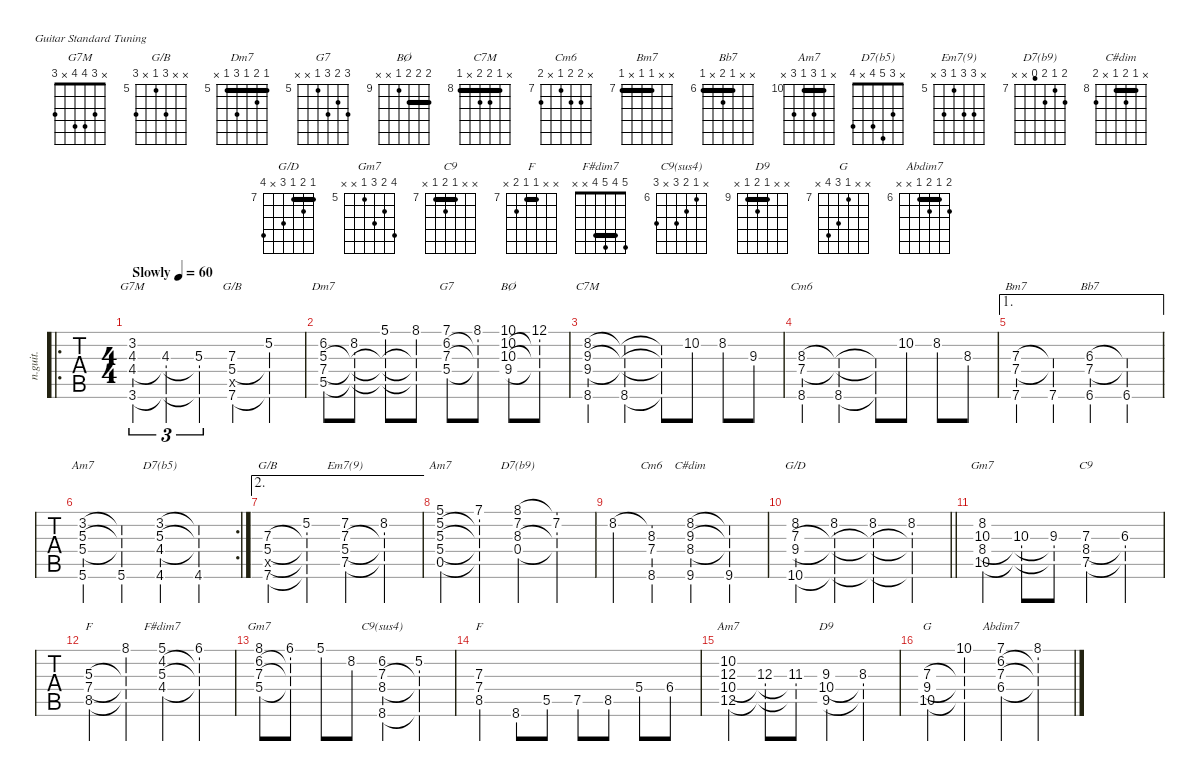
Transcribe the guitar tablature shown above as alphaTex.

\defaultSystemsLayout 4
\hideDynamics
\bracketExtendMode nobrackets
\otherSystemsTrackNameOrientation horizontal
\track ("Nylon Guitar" "n.guit.") {instrument acousticguitarnylon}
\staff {tabs}
\tuning (E4 B3 G3 D3 A2 E2)
\chord ("G7M" x 3 4 4 x 3) {showfingering false}
\chord ("G/B" x x 7 5 x 7) {firstfret 5 showfingering false}
\chord ("Dm7" 5 6 5 7 5 x) {firstfret 5 barre (5 5)}
\chord ("G7" 7 6 7 5 x x) {firstfret 5}
\chord ("BØ" 10 10 10 9 x x) {firstfret 9 showfingering false barre (10 10)}
\chord ("C7M" x 8 9 9 x 8) {firstfret 8 showfingering false barre 8}
\chord ("Cm6" x 8 8 7 x 8) {firstfret 7}
\chord ("Bm7" x x 7 7 x 7) {firstfret 7 showfingering false barre (7 7)}
\chord ("Bb7" x x 6 7 x 6) {firstfret 6 showfingering false barre 6}
\chord ("Am7" x 3 5 5 x 5) {showfingering false}
\chord ("D7(b5)" x 3 5 4 x 4) {showfingering false}
\chord ("Em7(9)" x 7 7 5 7 x) {firstfret 5 showfingering false}
\chord ("Am7" 5 5 5 5 0 x) {showfingering false barre (5 5 5)}
\chord ("D7(b9)" 8 7 8 6 x x) {firstfret 7 showfingering false}
\chord ("C#dim" x 8 9 8 x 9) {firstfret 8 showfingering false barre 8}
\chord ("G/D" 7 8 7 9 x 10) {firstfret 7 showfingering false barre 7}
\chord ("Gm7" x 8 10 8 10 x) {firstfret 8 showfingering false barre 8}
\chord ("C9" x x 7 8 7 x) {firstfret 7 showfingering false barre 7}
\chord ("F" x x 5 7 8 x) {firstfret 5 showfingering false}
\chord ("F#dim7" 5 4 5 4 x x) {showfingering false barre 4}
\chord ("Gm7" 8 6 7 5 x x) {firstfret 5 showfingering false}
\chord ("C9(sus4)" x 6 7 8 x 8) {firstfret 6 showfingering false}
\chord ("F" x x 7 7 8 x) {firstfret 7 showfingering false barre 7}
\chord ("Am7" x 10 12 10 12 x) {firstfret 10 showfingering false barre 10}
\chord ("D9" x x 9 10 9 x) {firstfret 9 showfingering false barre 9}
\chord ("G" x x 7 9 10 x) {firstfret 7 showfingering false}
\chord ("Abdim7" 7 6 7 6 x x) {firstfret 6 showfingering false barre 6}
\ro
\ts (4 4)
\tempo (60 "Slowly")
\clef g2
\ks g
(3.6{lf 2 acc forcenatural} 4.4{lf 4 acc #} 4.3{lf 5 acc forcenatural} 3.2{lf 3 acc forcenatural}).4{tu (3 2) ch "G7M" dy mf instrument acousticguitarnylon} (3.6{t acc forcenatural} 4.4{t acc #} 4.3{lf 5 acc forcenatural}).4{tu (3 2)} (3.6{t acc forcenatural} 4.4{t acc #} 5.3{lf 5 acc forcenatural}).4{tu (3 2)} (7.6{lf 4 acc forcenatural} 5.4{lf 2 acc forcenatural} 7.3{lf 5 acc forcenatural} 0.5{x acc forcenatural}).4{ch "G/B"} (5.4{t acc forcenatural} 7.6{t acc forcenatural} 5.2{lf 2 acc forcenatural}).4 |
(5.5{lf 2 acc forcenatural} 7.4{lf 4 acc forcenatural} 5.3{lf 2 acc forcenatural} 6.2{lf 3 acc forcenatural}).8{ch "Dm7"} (5.5{t acc forcenatural} 7.4{t acc forcenatural} 5.3{t acc forcenatural} 8.2{lf 5 acc forcenatural}).8 (5.5{t acc forcenatural} 7.4{t acc forcenatural} 5.3{t acc forcenatural} 5.1{lf 2 acc forcenatural}).8 (5.5{t acc forcenatural} 7.4{t acc forcenatural} 5.3{t acc forcenatural} 8.1{lf 5 acc forcenatural}).8 (5.4{lf 2 acc forcenatural} 7.3{lf 4 acc forcenatural} 6.2{lf 3 acc forcenatural} 7.1{lf 5 acc forcenatural}).8{ch "G7"} (5.4{t acc forcenatural} 7.3{t acc forcenatural} 6.2{t acc forcenatural} 8.1{lf 5 acc forcenatural}).8 (9.4{lf 2 acc forcenatural} 10.3{lf 4 acc forcenatural} 10.2{lf 4 acc forcenatural} 10.1{lf 4 acc forcenatural}).8{ch "BØ"} (9.4{t acc forcenatural} 10.3{t acc forcenatural} 10.2{t acc forcenatural} 12.1{lf 5 acc forcenatural}).8 |
(8.6{lf 2 acc forcenatural} 9.4{lf 4 acc forcenatural} 9.3{lf 5 acc forcenatural} 8.2{lf 3 acc forcenatural}).4{ch "C7M"} (8.6{lf 2 acc forcenatural} 9.4{t acc forcenatural} 9.3{t acc forcenatural} 8.2{t acc forcenatural}).4 (8.6{t acc forcenatural} 9.4{t acc forcenatural} 9.3{t acc forcenatural} 8.2{t acc forcenatural}).8 10.2{lf 5 acc forcenatural}.8 8.2{lf 3 acc forcenatural}.8 9.3{lf 5 acc forcenatural}.8 |
(8.6{lf 3 acc forcenatural} 7.4{lf 2 acc forcenatural} 8.3{lf 4 acc b}).4{ch "Cm6"} (8.6{lf 3 acc forcenatural} 7.4{t acc forcenatural} 8.3{t acc b}).4 (8.6{t acc forcenatural} 7.4{t acc forcenatural} 8.3{t acc b}).8 10.2{acc forcenatural}.8 8.2{acc forcenatural}.8 8.3{acc #}.8 |
\ae 1
(7.6{lf 3 acc forcenatural} 7.4{lf 4 acc forcenatural} 7.3{lf 5 acc forcenatural}).4{ch "Bm7"} (7.6{lf 3 acc forcenatural} 7.4{t acc forcenatural} 7.3{t acc forcenatural}).4 (6.6{lf 3 acc #} 7.4{lf 4 acc forcenatural} 6.3{lf 5 acc #}).4{ch "Bb7"} (6.6{acc #} 7.4{t acc forcenatural} 6.3{t acc #}).4 |
\rc 2
(5.6{lf 3 acc forcenatural} 5.4{lf 4 acc forcenatural} 5.3{lf 5 acc forcenatural} 3.2{lf 2 acc forcenatural}).4{ch "Am7"} (5.6{lf 3 acc forcenatural} 5.4{t acc forcenatural} 5.3{t acc forcenatural} 3.2{t acc forcenatural}).4 (4.6{lf 3 acc #} 4.4{lf 4 acc #} 5.3{lf 5 acc forcenatural} 3.2{lf 2 acc forcenatural}).4{ch "D7(b5)"} (4.6{lf 3 acc #} 4.4{t acc #} 5.3{t acc forcenatural} 3.2{t acc forcenatural}).4 |
\ae 2
(7.6{lf 4 acc forcenatural} 5.4{lf 2 acc forcenatural} 7.3{lf 5 acc forcenatural} 0.5{x acc forcenatural}).4{ch "G/B"} (7.6{t lf 4 acc forcenatural} 5.4{t lf 2 acc forcenatural} 7.3{t lf 5 acc forcenatural} 0.5{x t acc forcenatural} 5.2{acc forcenatural}).4 (7.5{lf 3 acc forcenatural} 5.4{lf 2 acc forcenatural} 7.3{lf 4 acc forcenatural} 7.2{lf 5 acc #}).4{ch "Em7(9)"} (7.5{t acc forcenatural} 5.4{t acc forcenatural} 7.3{t acc forcenatural} 8.2{lf 5 acc forcenatural}).4 |
(0.5{acc forcenatural} 5.4{lf 2 acc forcenatural} 5.3{lf 2 acc forcenatural} 5.2{lf 2 acc forcenatural} 5.1{lf 2 acc forcenatural}).4{ch "Am7"} (0.5{t acc forcenatural} 5.4{t acc forcenatural} 5.3{t acc forcenatural} 5.2{t acc forcenatural} 7.1{lf 4 acc forcenatural}).4 (0.4{acc forcenatural} 8.3{lf 3 acc #} 7.2{lf 2 acc #} 8.1{lf 4 acc forcenatural}).4{ch "D7(b9)"} (7.2{lf 2 acc #} 8.3{t acc #} 0.4{t acc forcenatural} 8.1{t acc forcenatural}).4 |
8.2{lf 5 acc forcenatural}.4 (8.2{t acc forcenatural} 8.3{lf 4 acc #} 7.4{lf 2 acc forcenatural} 8.6{lf 3 acc forcenatural}).4{ch "Cm6"} (9.6{lf 3 acc #} 8.4{lf 2 acc #} 9.3{lf 4 acc forcenatural} 8.2{lf 2 acc forcenatural}).4{ch "C#dim"} (9.6{acc #} 8.4{t acc #} 9.3{t acc forcenatural} 8.2{t acc forcenatural}).4 |
\barLineRight lightlight
(10.6{lf 5 acc forcenatural} 9.4{lf 4 acc forcenatural} 7.3{lf 2 acc forcenatural} 8.2{lf 3 acc forcenatural}).4{ch "G/D"} (10.6{t acc forcenatural} 9.4{t acc forcenatural} 7.3{t acc forcenatural} 8.2{acc forcenatural}).4 (10.6{t acc forcenatural} 9.4{t acc forcenatural} 7.3{t acc forcenatural} 8.2{acc forcenatural}).4 (10.6{t acc forcenatural} 9.4{t acc forcenatural} 7.3{t acc forcenatural} 8.2{acc forcenatural}).4 |
(10.5{lf 4 acc forcenatural} 8.4{lf 2 acc #} 10.3{lf 5 acc forcenatural} 8.2{lf 2 acc forcenatural}).4{ch "Gm7"} (10.5{t acc forcenatural} 8.4{t acc #} 10.3{lf 5 acc forcenatural}).8 (10.5{t acc forcenatural} 8.4{t acc #} 9.3{lf 3 acc forcenatural}).8 (7.5{lf 3 acc forcenatural} 8.4{lf 5 acc #} 7.3{lf 4 acc forcenatural}).4{ch "C9"} (7.5{t lf 3 acc forcenatural} 8.4{t lf 5 acc #} 6.3{lf 4 acc #}).4 |
(8.5{lf 4 acc forcenatural} 7.4{lf 3 acc forcenatural} 5.3{lf 2 acc forcenatural}).4{ch "F"} (8.5{t acc forcenatural} 7.4{t acc forcenatural} 5.3{t acc forcenatural} 8.1{lf 5 acc forcenatural}).4 (5.1{lf 5 acc forcenatural} 4.2{lf 3 acc #} 5.3{lf 4 acc forcenatural} 4.4{lf 2 acc #}).4{ch "F#dim7"} (6.1{lf 5 acc #} 4.2{t acc #} 5.3{t acc forcenatural} 4.4{t acc #}).4 |
(5.4{lf 2 acc forcenatural} 7.3{lf 4 acc forcenatural} 6.2{lf 3 acc forcenatural} 8.1{lf 5 acc forcenatural}).8{ch "Gm7"} (5.4{t acc forcenatural} 7.3{t acc forcenatural} 6.2{t acc forcenatural} 6.1{lf 3 acc #}).8 5.1{lf 2 acc forcenatural}.8 8.2{lf 5 acc forcenatural}.8 (8.6{lf 4 acc forcenatural} 8.4{lf 5 acc #} 7.3{lf 3 acc forcenatural} 6.2{lf 2 acc forcenatural}).4{ch "C9(sus4)"} (8.6{t acc forcenatural} 8.4{t acc #} 7.3{t acc forcenatural} 5.2{acc forcenatural}).4 |
(8.5{lf 4 acc forcenatural} 7.4{lf 2 acc forcenatural} 7.3{lf 3 acc forcenatural}).4{ch "F"} 8.6{lf 4 acc forcenatural}.8 5.5{lf 2 acc forcenatural}.8 7.5{lf 3 acc forcenatural}.8 8.5{lf 4 acc forcenatural}.8 5.4{lf 2 acc forcenatural}.8 6.4{lf 3 acc #}.8 |
(12.5{lf 4 acc forcenatural} 10.4{lf 2 acc forcenatural} 12.3{lf 5 acc forcenatural} 10.2{lf 2 acc forcenatural}).4{ch "Am7"} (12.5{t acc forcenatural} 10.4{t acc forcenatural} 12.3{lf 5 acc forcenatural}).8 (12.5{t acc forcenatural} 10.4{t acc forcenatural} 11.3{lf 3 acc #}).8 (9.5{lf 3 acc #} 10.4{lf 5 acc forcenatural} 9.3{lf 4 acc forcenatural}).4{ch "D9"} (9.5{t lf 3 acc #} 10.4{t lf 5 acc forcenatural} 8.3{lf 4 acc #}).4 |
(10.5{lf 4 acc forcenatural} 9.4{lf 3 acc forcenatural} 7.3{lf 2 acc forcenatural}).4{ch "G"} (10.5{t acc forcenatural} 9.4{t acc forcenatural} 7.3{t acc forcenatural} 10.1{lf 5 acc forcenatural}).4 (7.1{lf 5 acc forcenatural} 6.2{lf 3 acc forcenatural} 7.3{lf 4 acc forcenatural} 6.4{lf 2 acc #}).4{ch "Abdim7"} (8.1{lf 5 acc forcenatural} 6.2{t acc forcenatural} 7.3{t acc forcenatural} 6.4{t acc #}).4
